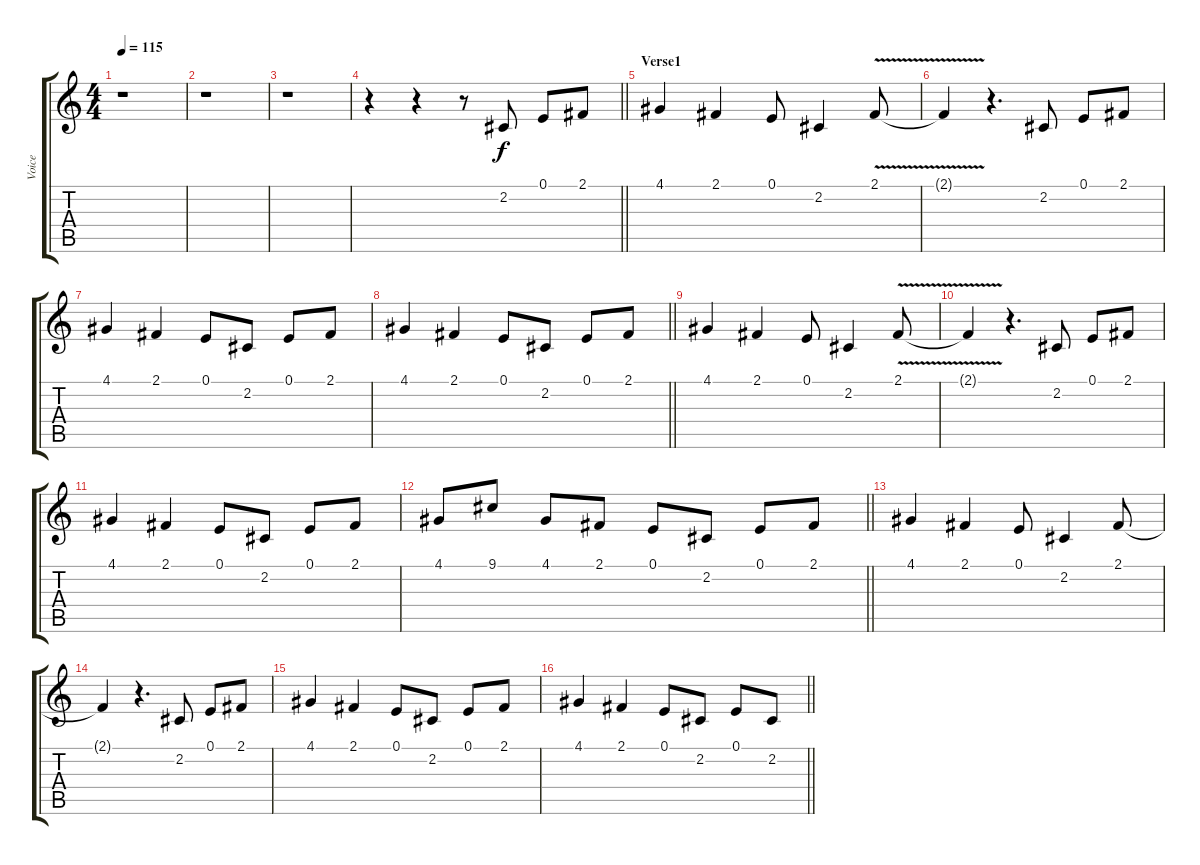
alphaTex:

\track ("Voice" "Voice") {instrument altosax}
\staff {score tabs}
\tuning (E4 B3 G3 D3 A2 E2) {hide}
\ts (4 4)
\tempo 115
\clef g2
\ks c
r.1{dy f instrument altosax} |
r.1 |
r.1 |
\barLineRight lightlight
r.4 r.4 r.8 2.2.8 0.1.8 2.1.8 |
\section ("" "Verse1")
4.1.4 2.1.4 0.1.8 2.2.4 2.1{v}.8 |
2.1{t}.4 r.4{d} 2.2.8 0.1.8 2.1.8 |
4.1.4 2.1.4 0.1.8 2.2.8 0.1.8 2.1.8 |
\barLineRight lightlight
4.1.4 2.1.4 0.1.8 2.2.8 0.1.8 2.1.8 |
4.1.4 2.1.4 0.1.8 2.2.4 2.1{v}.8 |
2.1{t}.4 r.4{d} 2.2.8 0.1.8 2.1.8 |
4.1.4 2.1.4 0.1.8 2.2.8 0.1.8 2.1.8 |
\barLineRight lightlight
4.1.8 9.1.8 4.1.8 2.1.8 0.1.8 2.2.8 0.1.8 2.1.8 |
4.1.4 2.1.4 0.1.8 2.2.4 2.1.8 |
2.1{t}.4 r.4{d} 2.2.8 0.1.8 2.1.8 |
4.1.4 2.1.4 0.1.8 2.2.8 0.1.8 2.1.8 |
\barLineRight lightlight
4.1.4 2.1.4 0.1.8 2.2.8 0.1.8 2.2.8
